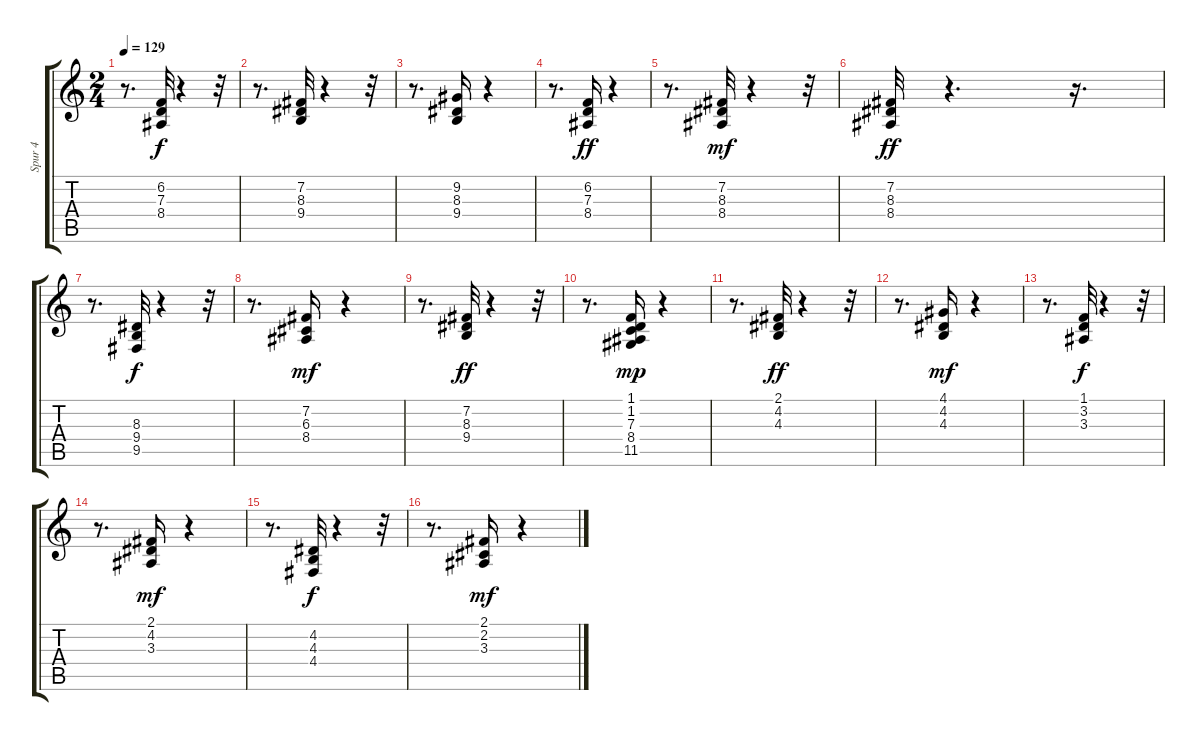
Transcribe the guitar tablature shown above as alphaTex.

\track ("Spur 4" "Spur 4") {instrument tangoaccordion}
\staff {score tabs}
\tuning (E4 B3 G3 D3 A2 E2) {hide}
\ts (2 4)
\tempo 129
\clef g2
\ks c
r.8{d dy ff} (6.2 7.3 8.4).32{dy f} r.4 r.32 |
r.8{d} (7.2 8.3 9.4).32 r.4 r.32 |
r.8{d} (9.2 8.3 9.4).16 r.4 |
r.8{d} (6.2 7.3 8.4).16{dy ff} r.4 |
r.8{d} (7.2 8.3 8.4).32{dy mf} r.4 r.32 |
(7.2 8.3 8.4).32{dy ff} r.4{d} r.16{d} |
r.8{d} (8.3 9.4 9.5).32{dy f} r.4 r.32 |
r.8{d} (7.2 6.3 8.4).16{dy mf} r.4 |
r.8{d} (7.2 8.3 9.4).32{dy ff} r.4 r.32 |
r.8{d} (1.1 1.2 7.3 8.4 11.5).16{dy mp} r.4 |
r.8{d} (2.1 4.2 4.3).32{dy ff} r.4 r.32 |
r.8{d} (4.1 4.2 4.3).16{dy mf} r.4 |
r.8{d} (1.1 3.2 3.3).32{dy f} r.4 r.32 |
r.8{d} (2.1 4.2 3.3).16{dy mf} r.4 |
r.8{d} (4.2 4.3 4.4).32{dy f} r.4 r.32 |
r.8{d} (2.1 2.2 3.3).16{dy mf} r.4
